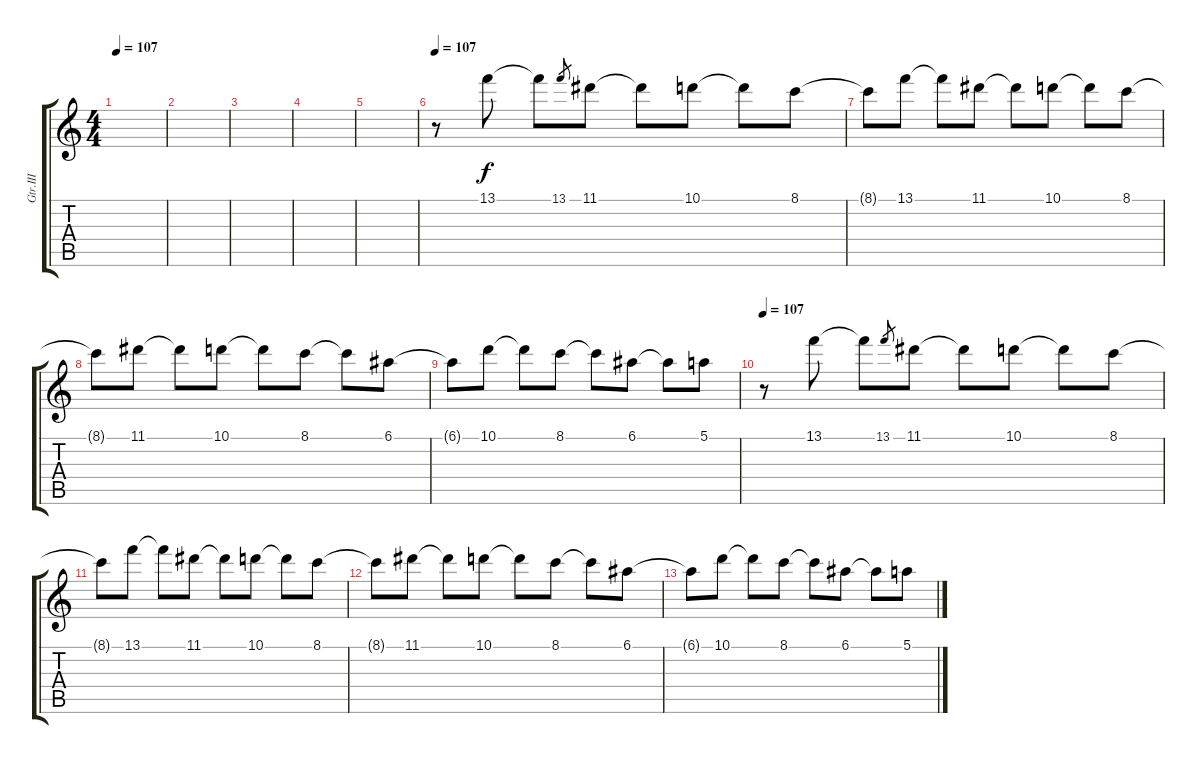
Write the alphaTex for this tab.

\track ("Gtr.III" "Gtr.III") {instrument electricguitarjazz}
\staff {score tabs}
\tuning (E4 B3 G3 D3 A2 E2) {hide}
\ts (4 4)
\tempo 107
\clef g2
\ks c
|
|
|
|
|
\tempo 107
r.8 13.1.8 13.1{t}.8 13.1.8{gr} 11.1.8 11.1{t}.8 10.1.8 10.1{t}.8 8.1.8 |
8.1{t}.8 13.1.8 13.1{t}.8 11.1.8 11.1{t}.8 10.1.8 10.1{t}.8 8.1.8 |
8.1{t}.8 11.1.8 11.1{t}.8 10.1.8 10.1{t}.8 8.1.8 8.1{t}.8 6.1.8 |
6.1{t}.8 10.1.8 10.1{t}.8 8.1.8 8.1{t}.8 6.1.8 6.1{t}.8 5.1.8 |
\tempo 107
r.8 13.1.8 13.1{t}.8 13.1.8{gr} 11.1.8 11.1{t}.8 10.1.8 10.1{t}.8 8.1.8 |
8.1{t}.8 13.1.8 13.1{t}.8 11.1.8 11.1{t}.8 10.1.8 10.1{t}.8 8.1.8 |
8.1{t}.8 11.1.8 11.1{t}.8 10.1.8 10.1{t}.8 8.1.8 8.1{t}.8 6.1.8 |
6.1{t}.8 10.1.8 10.1{t}.8 8.1.8 8.1{t}.8 6.1.8 6.1{t}.8 5.1.8
